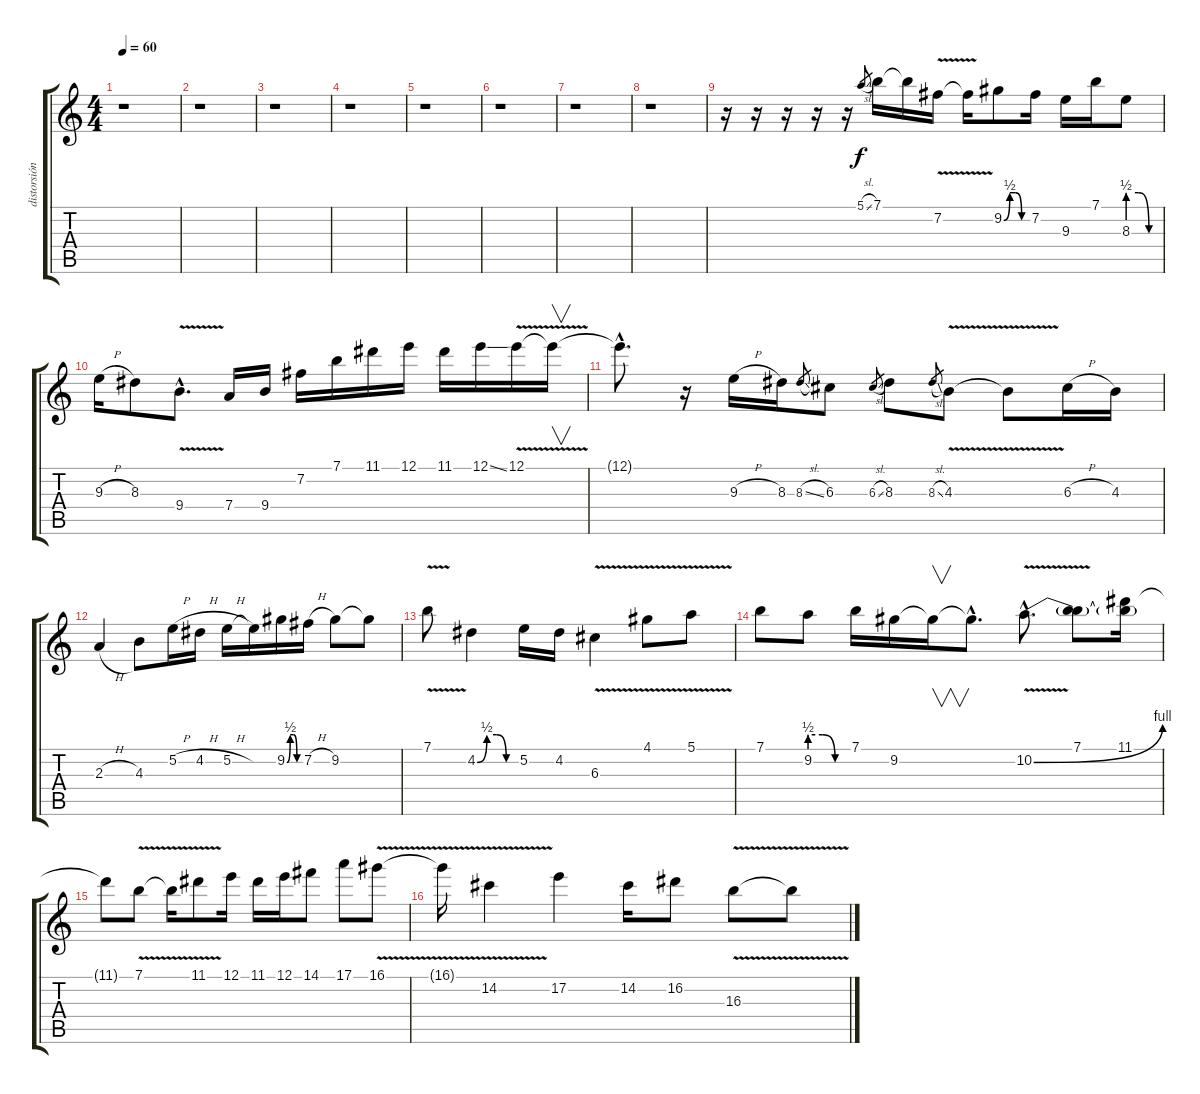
\track ("distorsión" "distorsión") {instrument distortionguitar}
\staff {score tabs}
\tuning (E4 B3 G3 D3 A2 E2) {hide}
\ts (4 4)
\tempo 60
\clef g2
\ks c
r.1{dy f instrument distortionguitar} |
r.1 |
r.1 |
r.1 |
r.1 |
r.1 |
r.1 |
r.1 |
r.16 r.16 r.16 r.16 r.16 5.1{sl}.8{gr} 7.1.16 7.1{t}.16 7.2{v}.16 7.2{t}.16 9.2{be (custom 0 0 15 2 30 2 45 0 60 0)}.8 7.2.16 9.3.16 7.1.16 8.3{be (custom 0 2 20 2 40 0 60 0)}.8 |
9.3{h}.16 8.3.8 9.4{v hac}.8{d} 7.4.16 9.4.16 7.2.16 7.1.16 11.1.16 12.1.16 11.1.16 12.1{ss}.16 12.1{v}.16 12.1{t}.16{v} |
12.1{hac t}.8{d} r.16 9.3{h}.16 8.3.16 8.3{sl}.8{gr} 6.3.8 6.3{sl}.8{gr} 8.3.8 8.3{sl}.8{gr} 4.3{v}.8 4.3{t}.8 6.3{h}.16 4.3.16 |
2.3{h}.4 4.3.8 5.2{h}.16 4.2{h}.16 5.2{h}.16 5.2{t}.16 9.2{be (custom 0 0 15 2 30 2 45 0 60 0)}.16 7.2{h}.16 9.2.8 9.2{t}.8 |
7.1{v}.8 4.2{be (custom 0 0 15 2 30 2 45 0 60 0)}.4 5.2.16 4.2.16 6.3{v}.4 4.1{v}.8 5.1{v}.8 |
7.1.8 9.2{be (custom 0 2 20 2 40 0 60 0)}.8 7.1.16 9.2.16 9.2{t}.16{v} 9.2{hac t}.8{d} 10.2{be (bend 0 0 60 4) v hac}.8{d} (7.1 10.2{t}).8 (11.1 10.2{t}).16 |
11.1{t}.8 7.1{v}.8 7.1{t}.16 11.1{v}.8 12.1.16 11.1.16 12.1.16 14.1.8 17.1.8 16.1{v}.8 |
16.1{t}.16 14.2{v}.4 17.2.4 14.2.16 16.2.8 16.3{v}.8 16.3{t}.8
